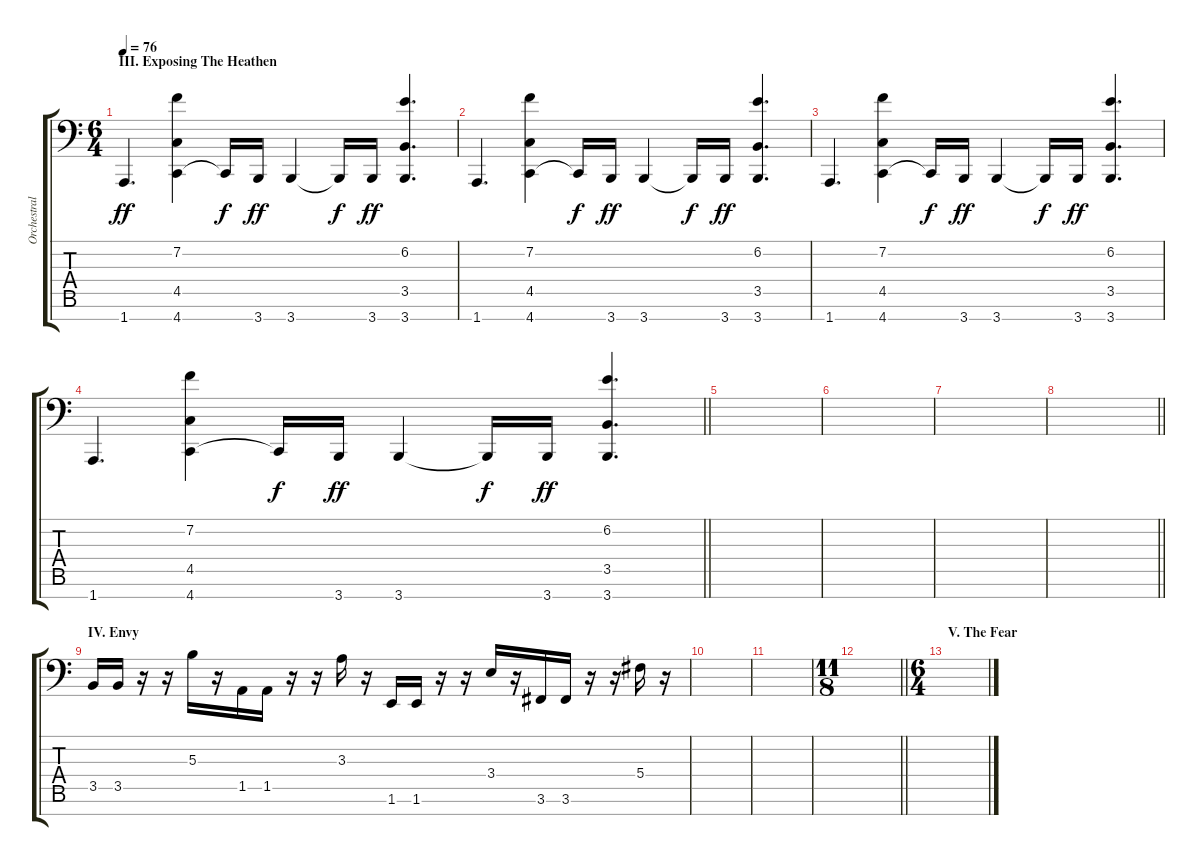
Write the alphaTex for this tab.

\track ("Orchestral (Timpani)" "Orchestral") {mute instrument timpani}
\staff {score tabs}
\tuning (Eb4 Bb3 Gb3 Db3 Ab2 Eb2 Ab1) {hide}
\ts (6 4)
\section ("" "III. Exposing The Heathen")
\tempo 76
\clef f4
\ks c
1.7.4{d dy ff} (7.2 4.5 4.7).4 4.7{t}.16{dy f} 3.7.16{dy ff} 3.7.4 3.7{t}.16{dy f} 3.7.16{dy ff} (6.2 3.5 3.7).4{d} |
1.7.4{d} (7.2 4.5 4.7).4 4.7{t}.16{dy f} 3.7.16{dy ff} 3.7.4 3.7{t}.16{dy f} 3.7.16{dy ff} (6.2 3.5 3.7).4{d} |
1.7.4{d} (7.2 4.5 4.7).4 4.7{t}.16{dy f} 3.7.16{dy ff} 3.7.4 3.7{t}.16{dy f} 3.7.16{dy ff} (6.2 3.5 3.7).4{d} |
\barLineRight lightlight
1.7.4{d} (7.2 4.5 4.7).4 4.7{t}.16{dy f} 3.7.16{dy ff} 3.7.4 3.7{t}.16{dy f} 3.7.16{dy ff} (6.2 3.5 3.7).4{d} |
|
|
|
\barLineRight lightlight
|
\section ("" "IV. Envy")
3.5.16 3.5.16 r.16 r.16 5.3.16 r.16 1.5.16 1.5.16 r.16 r.16 3.3.16 r.16 1.6.16 1.6.16 r.16 r.16 3.4.16 r.16 3.6.16 3.6.16 r.16 r.16 5.4.16 r.16 |
|
|
\ts (11 8)
\barLineRight lightlight
|
\ts (6 4)
\section ("" "V. The Fear")
